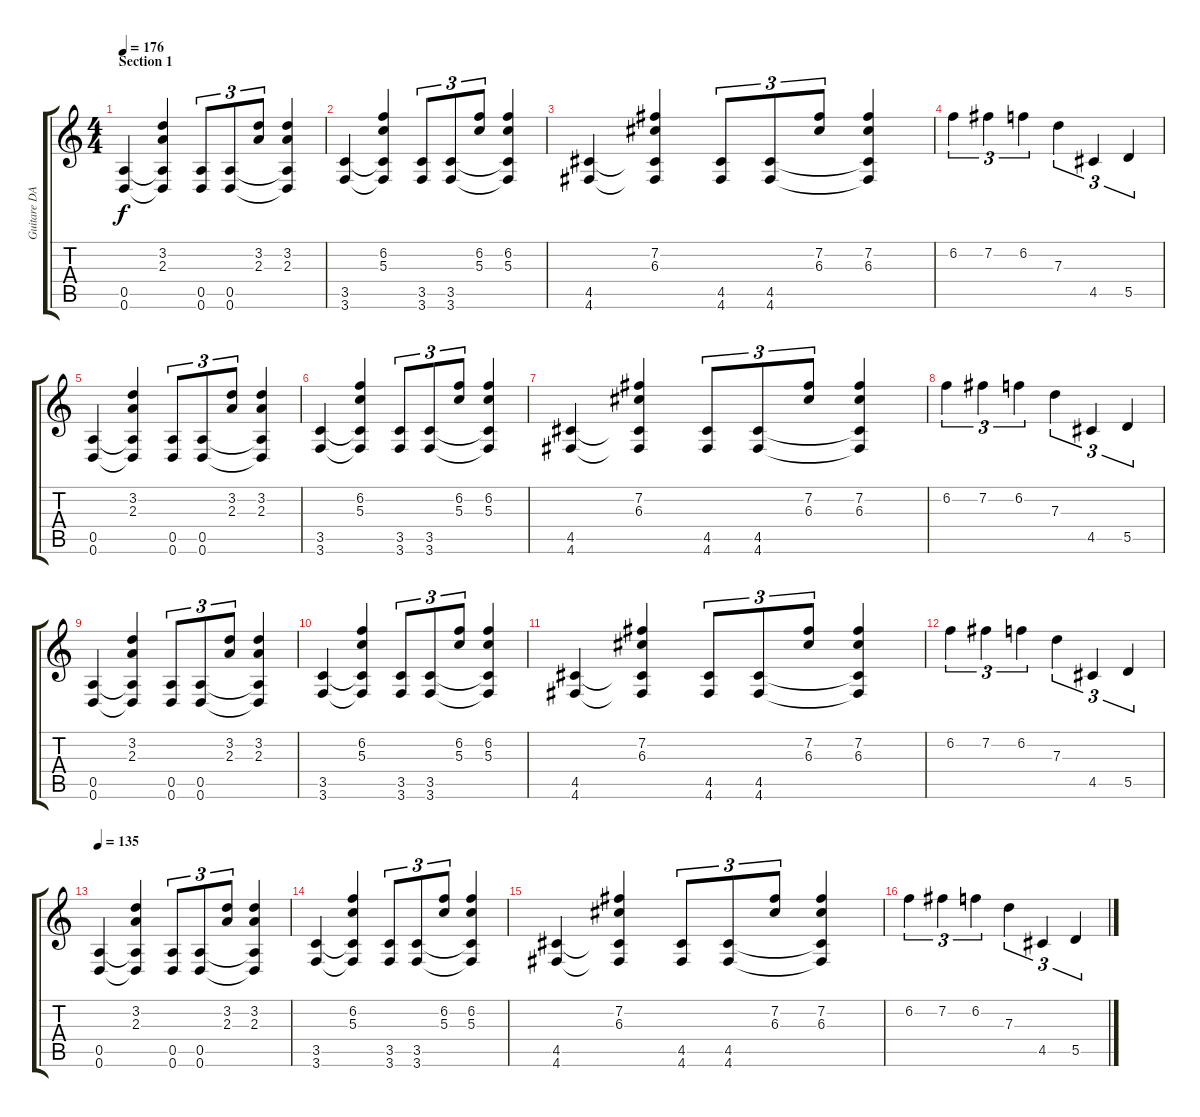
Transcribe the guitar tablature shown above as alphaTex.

\track ("Guitare DADGBE" "Guitare DA") {instrument distortionguitar}
\staff {score tabs}
\tuning (E4 B3 G3 D3 A2 D2) {hide}
\ts (4 4)
\section ("" "Section 1")
\tempo 176
\tempo 135
\tempo 176
\clef g2
\ks c
(0.5 0.6).4{dy f instrument distortionguitar} (3.2 2.3 0.5{t} 0.6{t}).4 (0.5 0.6).8{tu (3 2)} (0.5 0.6).8{tu (3 2)} (3.2 2.3).8{tu (3 2)} (3.2 2.3 0.5{t} 0.6{t}).4 |
(3.5 3.6).4 (6.2 5.3 3.5{t} 3.6{t}).4 (3.5 3.6).8{tu (3 2)} (3.5 3.6).8{tu (3 2)} (6.2 5.3).8{tu (3 2)} (6.2 5.3 3.5{t} 3.6{t}).4 |
(4.5 4.6).4 (7.2 6.3 4.5{t} 4.6{t}).4 (4.5 4.6).8{tu (3 2)} (4.5 4.6).8{tu (3 2)} (7.2 6.3).8{tu (3 2)} (7.2 6.3 4.5{t} 4.6{t}).4 |
6.2.4{tu (3 2)} 7.2.4{tu (3 2)} 6.2.4{tu (3 2)} 7.3.4{tu (3 2)} 4.5.4{tu (3 2)} 5.5.4{tu (3 2)} |
(0.5 0.6).4 (3.2 2.3 0.5{t} 0.6{t}).4 (0.5 0.6).8{tu (3 2)} (0.5 0.6).8{tu (3 2)} (3.2 2.3).8{tu (3 2)} (3.2 2.3 0.5{t} 0.6{t}).4 |
(3.5 3.6).4 (6.2 5.3 3.5{t} 3.6{t}).4 (3.5 3.6).8{tu (3 2)} (3.5 3.6).8{tu (3 2)} (6.2 5.3).8{tu (3 2)} (6.2 5.3 3.5{t} 3.6{t}).4 |
(4.5 4.6).4 (7.2 6.3 4.5{t} 4.6{t}).4 (4.5 4.6).8{tu (3 2)} (4.5 4.6).8{tu (3 2)} (7.2 6.3).8{tu (3 2)} (7.2 6.3 4.5{t} 4.6{t}).4 |
6.2.4{tu (3 2)} 7.2.4{tu (3 2)} 6.2.4{tu (3 2)} 7.3.4{tu (3 2)} 4.5.4{tu (3 2)} 5.5.4{tu (3 2)} |
(0.5 0.6).4 (3.2 2.3 0.5{t} 0.6{t}).4 (0.5 0.6).8{tu (3 2)} (0.5 0.6).8{tu (3 2)} (3.2 2.3).8{tu (3 2)} (3.2 2.3 0.5{t} 0.6{t}).4 |
(3.5 3.6).4 (6.2 5.3 3.5{t} 3.6{t}).4 (3.5 3.6).8{tu (3 2)} (3.5 3.6).8{tu (3 2)} (6.2 5.3).8{tu (3 2)} (6.2 5.3 3.5{t} 3.6{t}).4 |
(4.5 4.6).4 (7.2 6.3 4.5{t} 4.6{t}).4 (4.5 4.6).8{tu (3 2)} (4.5 4.6).8{tu (3 2)} (7.2 6.3).8{tu (3 2)} (7.2 6.3 4.5{t} 4.6{t}).4 |
6.2.4{tu (3 2)} 7.2.4{tu (3 2)} 6.2.4{tu (3 2)} 7.3.4{tu (3 2)} 4.5.4{tu (3 2)} 5.5.4{tu (3 2)} |
\tempo 135
(0.5 0.6).4 (3.2 2.3 0.5{t} 0.6{t}).4 (0.5 0.6).8{tu (3 2)} (0.5 0.6).8{tu (3 2)} (3.2 2.3).8{tu (3 2)} (3.2 2.3 0.5{t} 0.6{t}).4 |
(3.5 3.6).4 (6.2 5.3 3.5{t} 3.6{t}).4 (3.5 3.6).8{tu (3 2)} (3.5 3.6).8{tu (3 2)} (6.2 5.3).8{tu (3 2)} (6.2 5.3 3.5{t} 3.6{t}).4 |
(4.5 4.6).4 (7.2 6.3 4.5{t} 4.6{t}).4 (4.5 4.6).8{tu (3 2)} (4.5 4.6).8{tu (3 2)} (7.2 6.3).8{tu (3 2)} (7.2 6.3 4.5{t} 4.6{t}).4 |
6.2.4{tu (3 2)} 7.2.4{tu (3 2)} 6.2.4{tu (3 2)} 7.3.4{tu (3 2)} 4.5.4{tu (3 2)} 5.5.4{tu (3 2)}
